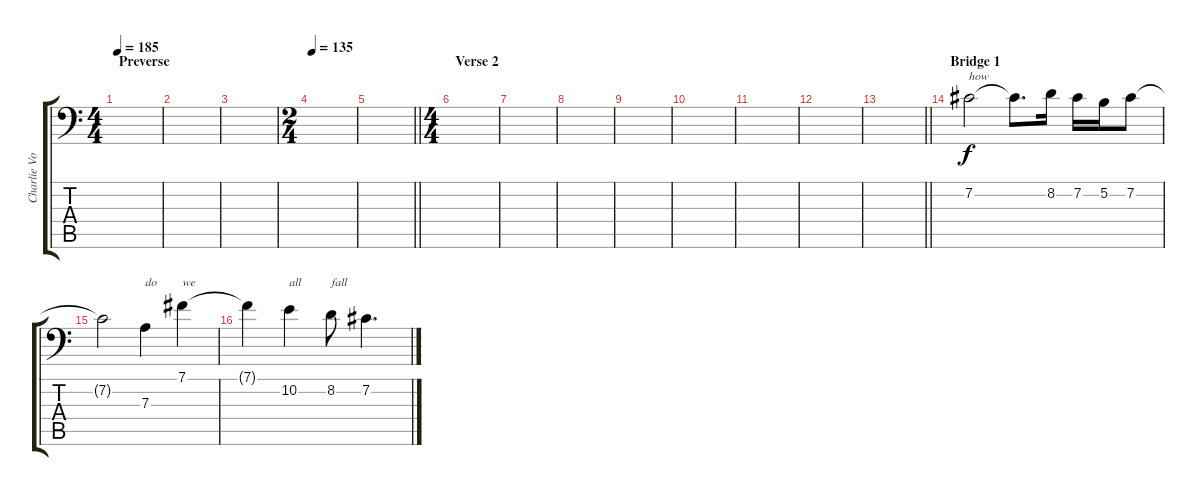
\track ("Charlie Vox" "Charlie Vo") {instrument bassoon}
\staff {score tabs}
\tuning (B3 Gb3 D3 A2 E2 A1) {hide}
\ts (4 4)
\section ("" "Preverse")
\tempo 185
\clef f4
\ks c
|
|
|
\ts (2 4)
\tempo 135
|
\barLineRight lightlight
|
\ts (4 4)
\section ("" "Verse 2")
|
|
|
|
|
|
|
\barLineRight lightlight
|
\section ("" "Bridge 1")
7.2.2{txt "how"} 7.2{t}.8{d} 8.2.16 7.2.16 5.2.16 7.2.8 |
7.2{t}.2 7.3.4{txt "do"} 7.1.4{txt "we"} |
7.1{t}.4 10.2.4{txt "all"} 8.2.8{txt "fall"} 7.2.4{d}
